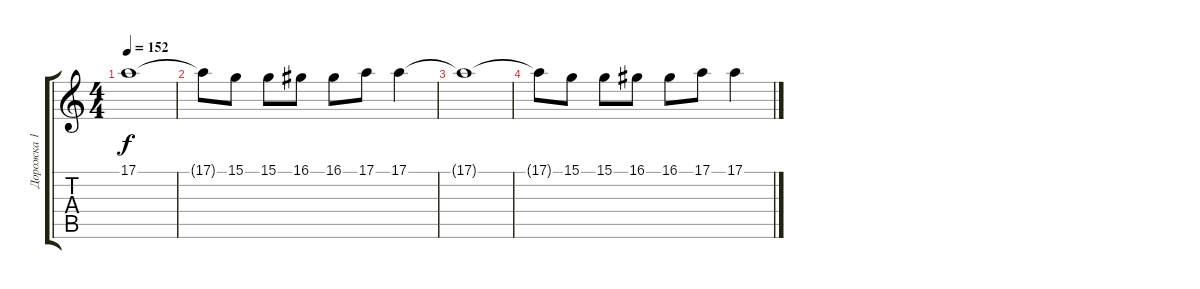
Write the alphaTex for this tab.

\track ("Дорожка 1" "Дорожка 1") {instrument drawbarorgan}
\staff {score tabs}
\tuning (E4 B3 G3 D3 A2 E2) {hide}
\ts (4 4)
\tempo 152
\clef g2
\ks c
17.1{t}.1{dy f} |
17.1{t}.8 15.1.8{instrument drawbarorgan} 15.1.8 16.1.8 16.1.8 17.1.8 17.1.4 |
17.1{t}.1 |
17.1{t}.8 15.1.8{instrument drawbarorgan} 15.1.8 16.1.8 16.1.8 17.1.8 17.1.4
